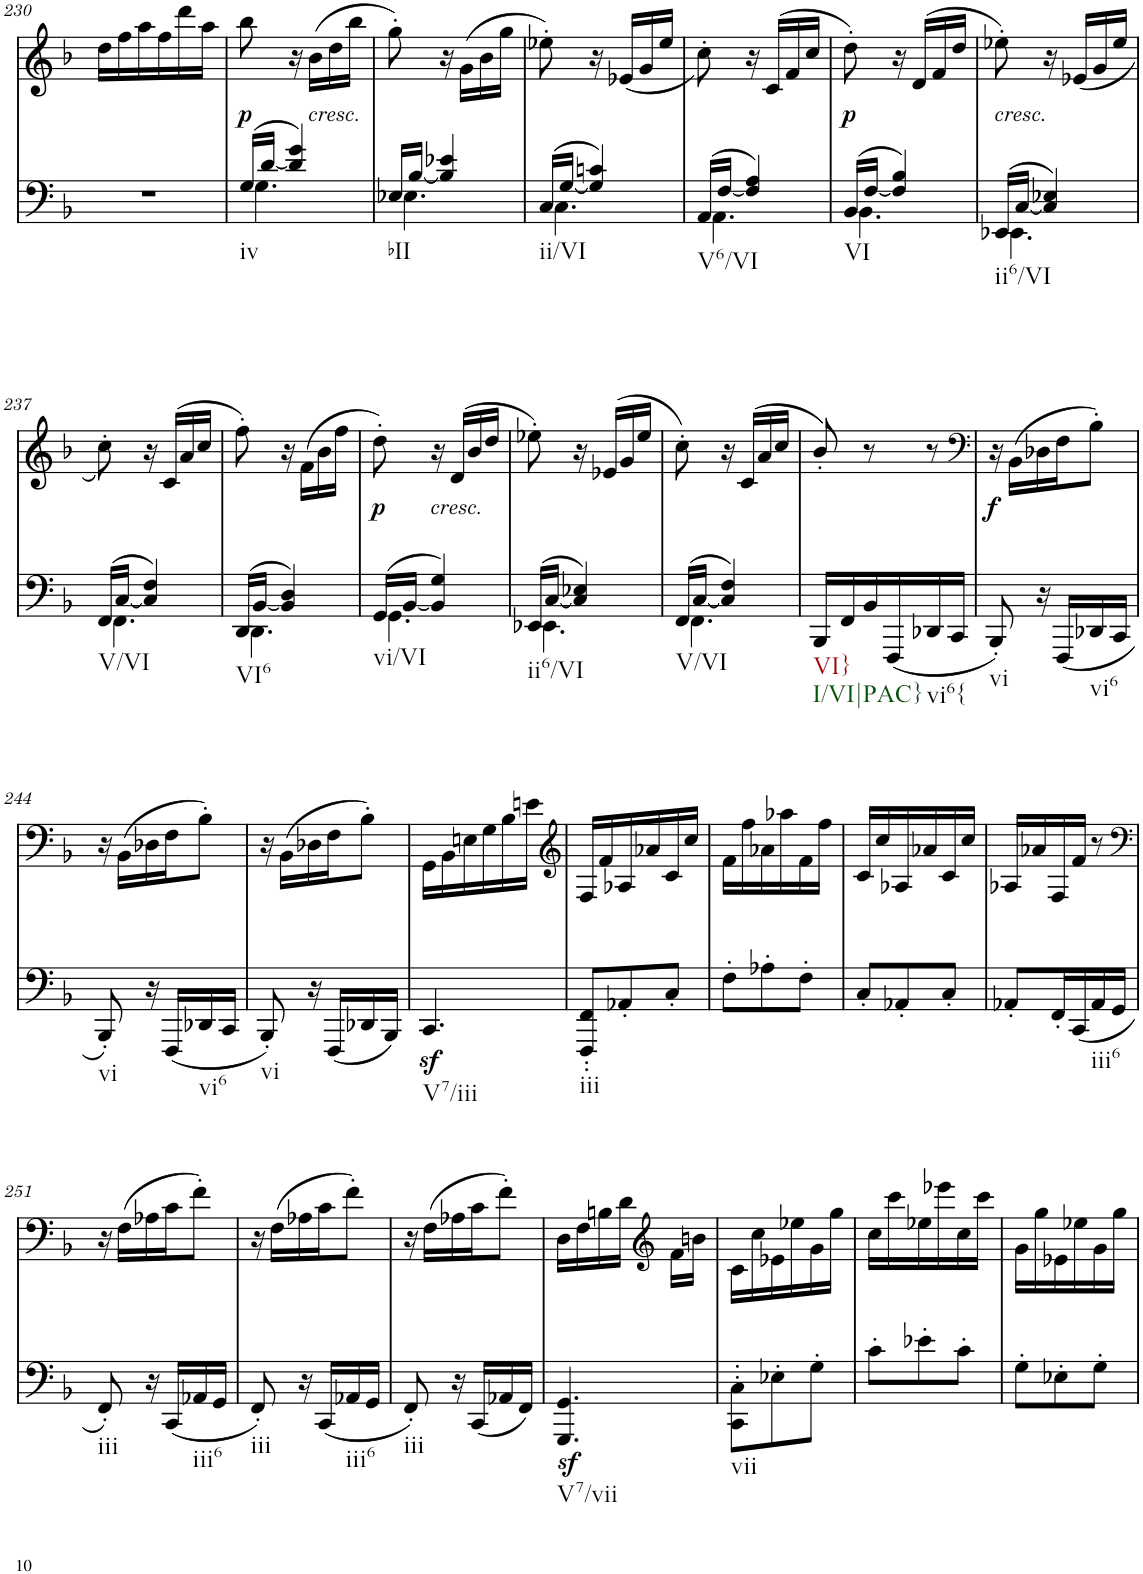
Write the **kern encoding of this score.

**kern	**kern	**text	**dynam
*part2	*part1	*part1	*part1
*staff2	*staff1	*staff1	*staff1
*I"Piano	*I"Piano	*	*
*I'Pno	*I'Pno	*	*
!!LO:PB:g=z
*clefF4	*clefG2	*	*
*k[b-]	*k[b-]	*	*
*d:	*d:	*	*
*M3/8	*M3/8	*	*
=230	=230	=230	=230
4.r	16dd\LL	.	.
.	16ff\	.	.
.	16aa\	.	.
.	16ff\	.	.
.	16ddd\	.	.
.	16aa\JJ	.	.
=231	=231	=231	=231
*^	*	*	*
!LO:TX:b:t=iv	!	!	!	!
!	!	!	!LO:LY:b	!LO:DY:b
(16G/LL	4.G\	8bb-\	p	p
[<16d/JJ	.	.	.	.
4d/] 4g/)	.	16r	.	.
!	!	!LO:TX:b:i:t=cresc.	!	!
.	.	(16b-\LL	.	.
.	.	16dd\	.	.
.	.	16bb-\JJ	.	.
=232	=232	=232	=232	=232
!LO:TX:b:t=bII	!	!	!	!
16E-X/LL	4.E-\	8gg'\)	.	.
[<16B-/JJ	.	.	.	.
4B-/] 4e-X/	.	16r	.	.
.	.	(16g\LL	.	.
.	.	16b-\	.	.
.	.	16gg\JJ	.	.
=233	=233	=233	=233	=233
!LO:TX:b:t=ii/VI	!	!	!	!
(16C/LL	4.C\	8ee-X'\)	.	.
[<16G/JJ	.	.	.	.
4G/] 4cn/)	.	16r	.	.
.	.	(<16e-X/LL	.	.
.	.	16g/	.	.
.	.	16ee-/JJ	.	.
=234	=234	=234	=234	=234
!LO:TX:b:t=V6/VI	!	!	!	!
(16AA/LL	4.AA\	8cc'\)	.	.
[<16F/JJ	.	.	.	.
4F/] 4A/)	.	16r	.	.
.	.	(>16c/LL	.	.
.	.	16f/	.	.
.	.	16cc/JJ	.	.
=235	=235	=235	=235	=235
!LO:TX:b:t=VI	!	!	!	!
!	!	!	!LO:LY:b	!LO:DY:b
(16BB-/LL	4.BB-\	8dd'\)	p	p
[<16F/JJ	.	.	.	.
4F/] 4B-/)	.	16r	.	.
.	.	(>16d/LL	.	.
.	.	16f/	.	.
.	.	16dd/JJ	.	.
=236	=236	=236	=236	=236
!	!	!LO:TX:b:i:t=cresc.	!	!
!LO:TX:b:t=ii6/VI	!	!	!	!
(16EE-X/LL	4.EE-\	8ee-X'\)	.	.
[<16C/JJ	.	.	.	.
4C/] 4E-X/)	.	16r	.	.
.	.	(<16e-X/LL	.	.
.	.	16g/	.	.
.	.	16ee-/JJ	.	.
!!LO:LB:g=z
=237	=237	=237	=237	=237
!LO:TX:b:t=V/VI	!	!	!	!
(16FF/LL	4.FF\	8cc'\)	.	.
[<16C/JJ	.	.	.	.
4C/] 4F/)	.	16r	.	.
!	!	!	!LO:LY:b	!
.	.	(16c/LL	f	.
.	.	16a/	.	.
.	.	16cc/JJ	.	.
=238	=238	=238	=238	=238
!LO:TX:b:t=VI6	!	!	!	!
(16DD/LL	4.DD\	8ff'\)	.	.
[<16BB-/JJ	.	.	.	.
4BB-/] 4D/)	.	16r	.	.
.	.	(16f\LL	.	.
.	.	16b-\	.	.
.	.	16ff\JJ	.	.
=239	=239	=239	=239	=239
!LO:TX:b:t=vi/VI	!	!	!	!
!	!	!	!LO:LY:b	!LO:DY:b
(16GG/LL	4.GG\	8dd'\)	p	p
[<16BB-/JJ	.	.	.	.
!	!	!LO:TX:b:i:t=cresc.	!	!
4BB-/] 4G/)	.	16r	.	.
.	.	(>16d/LL	.	.
.	.	16b-/	.	.
.	.	16dd/JJ	.	.
=240	=240	=240	=240	=240
!LO:TX:b:t=ii6/VI	!	!	!	!
(16EE-X/LL	4.EE-\	8ee-X'\)	.	.
[<16C/JJ	.	.	.	.
4C/] 4E-X/)	.	16r	.	.
.	.	(>16e-X/LL	.	.
.	.	16g/	.	.
.	.	16ee-/JJ	.	.
=241	=241	=241	=241	=241
!LO:TX:b:t=V/VI	!	!	!	!
(16FF/LL	4.FF\	8cc'\)	.	.
[<16C/JJ	.	.	.	.
4C/] 4F/)	.	16r	.	.
.	.	(>16c/LL	.	.
.	.	16a/	.	.
.	.	16cc/JJ	.	.
*v	*v	*	*	*
=242	=242	=242	=242
!LO:TX:b:t=VI}	!	!	!
!LO:TX:b:t=I/VI|PAC}	!	!	!
16BBB-/LL	8b-'/)	.	.
16FF/	.	.	.
!	!	!LO:LY:b	!
16BB-/	8r	f	.
(16FFF/	.	.	.
!LO:TX:b:t=vi6{	!	!	!
16DD-X/	8r	.	.
16CC/JJ	.	.	.
=243	=243	=243	=243
*	*clefF4	*	*
!LO:TX:b:t=vi	!	!	!
!	!	!	!LO:DY:b
8BBB-'/)	16r	.	f
!	!	!LO:LY:b	!
.	(16BB-\LL	f	.
16r	16D-X\	.	.
(16FFF/LL	16F\J	.	.
!LO:TX:b:t=vi6	!	!	!
16DD-X/	8B-'\J)	.	.
16CC/JJ	.	.	.
!!LO:LB:g=z
=244	=244	=244	=244
!LO:TX:b:t=vi	!	!	!
8BBB-'/)	16r	.	.
.	(16BB-\LL	.	.
16r	16D-X\	.	.
(16FFF/LL	16F\J	.	.
!LO:TX:b:t=vi6	!	!	!
16DD-X/	8B-'\J)	.	.
16CC/JJ	.	.	.
=245	=245	=245	=245
!LO:TX:b:t=vi	!	!	!
8BBB-'/)	16r	.	.
.	(16BB-\LL	.	.
16r	16D-X\	.	.
(16FFF/LL	16F\J	.	.
16DD-X/	8B-'\J)	.	.
16BBB-/JJ)	.	.	.
=246	=246	=246	=246
!LO:TX:b:t=V7/iii	!	!	!
!	!	!LO:LY:b	!
4.CCz</	16GG\LL	f	.
.	16BB-\	.	.
.	16En\	.	.
.	16G\	.	.
.	16B-\	.	.
.	16en\JJ	.	.
=247	=247	=247	=247
*	*clefG2	*	*
!LO:TX:b:t=iii	!	!	!
8FFF/' 8FF/'L	16F/LL	.	.
.	16f/	.	.
8AA-X'/	16A-X/	.	.
.	16a-X/	.	.
8C'/J	16c/	.	.
.	16cc/JJ	.	.
=248	=248	=248	=248
8F'\L	16f\LL	.	.
.	16ff\	.	.
8A-X'\	16a-X\	.	.
.	16aa-X\	.	.
8F'\J	16f\	.	.
.	16ff\JJ	.	.
=249	=249	=249	=249
8C'/L	16c/LL	.	.
.	16cc/	.	.
8AA-X'/	16A-X/	.	.
.	16a-X/	.	.
8C'/J	16c/	.	.
.	16cc/JJ	.	.
=250	=250	=250	=250
8AA-X'/L	16A-X/LL	.	.
.	16a-X/	.	.
16FF'/L	16F/	.	.
(16CC/	16f/JJ	.	.
!LO:TX:b:t=iii6	!	!	!
16AA-/	8r	.	.
16GG/JJ	.	.	.
!!LO:LB:g=z
=251	=251	=251	=251
*	*clefF4	*	*
!LO:TX:b:t=iii	!	!	!
8FF'/)	16r	.	.
.	(16F\LL	.	.
16r	16A-X\	.	.
(16CC/LL	16c\J	.	.
!LO:TX:b:t=iii6	!	!	!
16AA-X/	8f'\J)	.	.
16GG/JJ	.	.	.
=252	=252	=252	=252
!LO:TX:b:t=iii	!	!	!
8FF'/)	16r	.	.
.	(16F\LL	.	.
16r	16A-X\	.	.
(16CC/LL	16c\J	.	.
!LO:TX:b:t=iii6	!	!	!
16AA-X/	8f'\J)	.	.
16GG/JJ	.	.	.
=253	=253	=253	=253
!LO:TX:b:t=iii	!	!	!
8FF'/)	16r	.	.
.	(16F\LL	.	.
16r	16A-X\	.	.
(16CC/LL	16c\J	.	.
16AA-X/	8f'\J)	.	.
16FF/JJ)	.	.	.
=254	=254	=254	=254
!LO:TX:b:t=V7/vii	!	!	!
4.GGG/z< 4.GG/z<	16D\LL	.	.
.	16F\	.	.
.	16Bn\	.	.
.	16d\JJ	.	.
*	*clefG2	*	*
.	16f\LL	.	.
.	16bn\JJ	.	.
=255	=255	=255	=255
!LO:TX:b:t=vii	!	!	!
8CC\' 8C\'L	16c\LL	.	.
.	16cc\	.	.
8E-X'\	16e-X\	.	.
.	16ee-X\	.	.
8G'\J	16g\	.	.
.	16gg\JJ	.	.
=256	=256	=256	=256
8c'\L	16cc\LL	.	.
.	16ccc\	.	.
8e-X'\	16ee-X\	.	.
.	16eee-X\	.	.
8c'\J	16cc\	.	.
.	16ccc\JJ	.	.
=257	=257	=257	=257
8G'\L	16g\LL	.	.
.	16gg\	.	.
8E-X'\	16e-X\	.	.
.	16ee-X\	.	.
8G'\J	16g\	.	.
.	16gg\JJ	.	.
=	=	=	=
*-	*-	*-	*-
